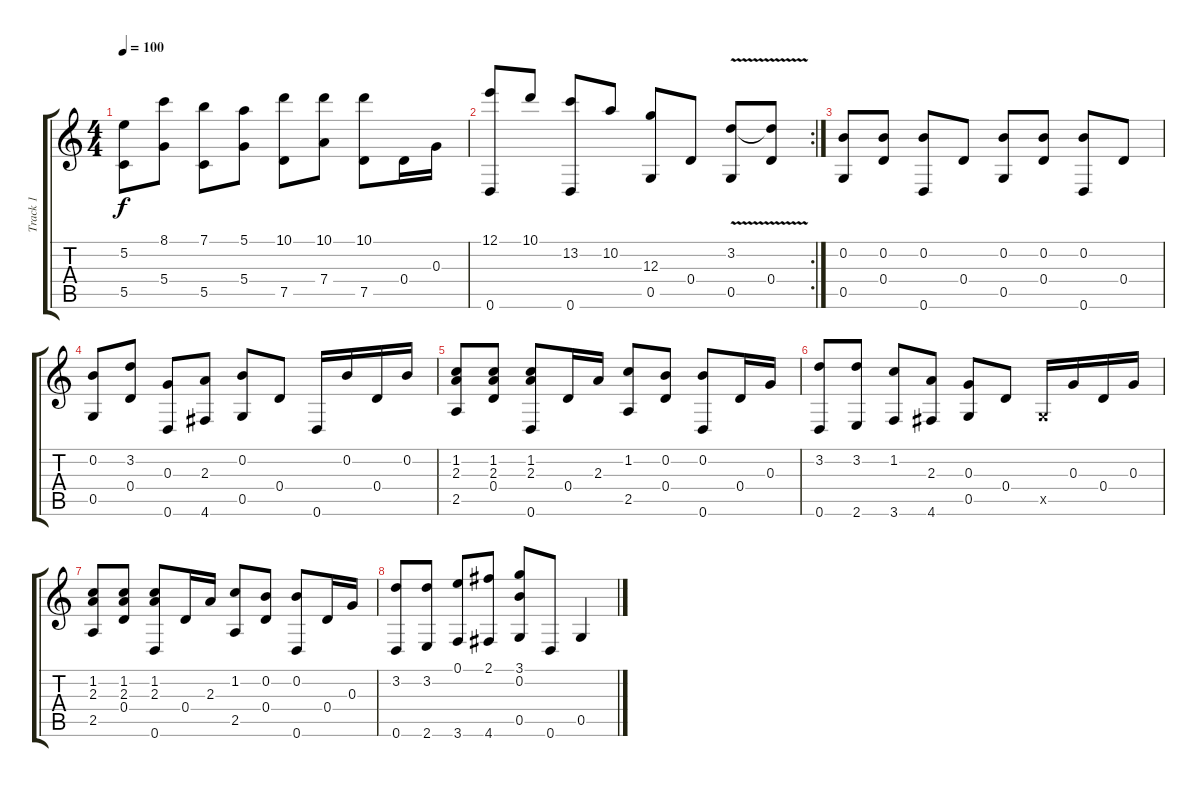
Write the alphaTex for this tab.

\track ("Track 1" "Track 1") {instrument acousticguitarsteel}
\staff {score tabs}
\tuning (E4 B3 G3 D3 G2 D2) {hide}
\ts (4 4)
\tempo 100
\clef g2
\ks c
(5.2 5.5).8{dy f} (8.1 5.4).8 (7.1 5.5).8 (5.1 5.4).8 (10.1 7.5).8 (10.1 7.4).8 (10.1 7.5).8 0.4.16 0.3.16 |
\rc 2
(12.1 0.6).8 10.1.8 (13.2 0.6).8 10.2.8 (12.3 0.5).8 0.4.8 (3.2{v} 0.5).8 (3.2{t} 0.4).8 |
(0.2 0.5).8 (0.2 0.4).8 (0.2 0.6).8 0.4.8 (0.2 0.5).8 (0.2 0.4).8 (0.2 0.6).8 0.4.8 |
(0.2 0.5).8 (3.2 0.4).8 (0.3 0.6).8 (2.3 4.6).8 (0.2 0.5).8 0.4.8 0.6.16 0.2.16 0.4.16 0.2.16 |
(1.2 2.3 2.5).8 (1.2 2.3 0.4).8 (1.2 2.3 0.6).8 0.4.16 2.3.16 (1.2 2.5).8 (0.2 0.4).8 (0.2 0.6).8 0.4.16 0.3.16 |
(3.2 0.6).8 (3.2 2.6).8 (1.2 3.6).8 (2.3 4.6).8 (0.3 0.5).8 0.4.8 0.5{x}.16 0.3.16 0.4.16 0.3.16 |
(1.2 2.3 2.5).8 (1.2 2.3 0.4).8 (1.2 2.3 0.6).8 0.4.16 2.3.16 (1.2 2.5).8 (0.2 0.4).8 (0.2 0.6).8 0.4.16 0.3.16 |
(3.2 0.6).8 (3.2 2.6).8 (0.1 3.6).8 (2.1 4.6).8 (3.1 0.2 0.5).8 0.6.8 0.5.4
